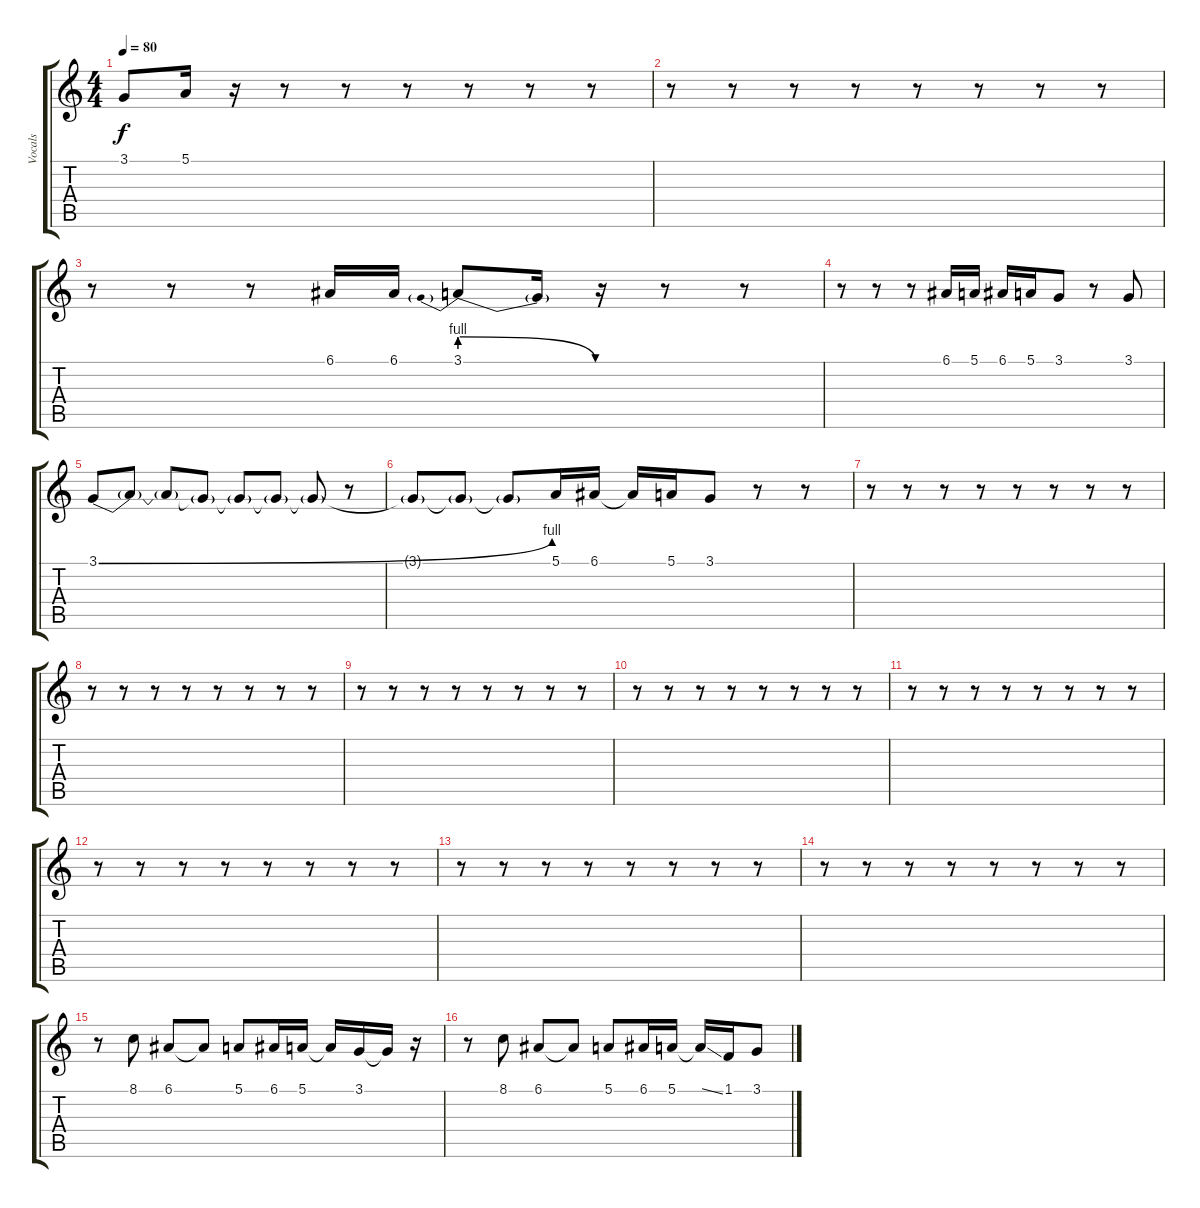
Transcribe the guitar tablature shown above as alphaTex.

\track ("Vocals" "Vocals") {instrument tenorsax}
\staff {score tabs}
\tuning (E4 B3 G3 D3 A2 E2) {hide}
\ts (4 4)
\tempo 80
\clef g2
\ks c
3.1{t}.8{dy f} 5.1.16 r.16 r.8 r.8 r.8 r.8 r.8 r.8 |
r.8 r.8 r.8 r.8 r.8 r.8 r.8 r.8 |
r.8 r.8 r.8 6.1.16 6.1.16 3.1{be (prebendrelease 0 4 60 0)}.8 3.1{t}.16 r.16 r.8 r.8 |
r.8 r.8 r.8 6.1.16 5.1.16 6.1.16 5.1.16 3.1.8 r.8 3.1.8 |
3.1{be (bend 0 0 60 4)}.8 3.1{t}.8 3.1{t}.8 3.1{t}.8 3.1{t}.8 3.1{t}.8 3.1{t}.8 r.8 |
3.1{t}.8 3.1{t}.8 3.1{t}.8 5.1.16 6.1.16 6.1{t}.16 5.1.16 3.1.8 r.8 r.8 |
r.8 r.8 r.8 r.8 r.8 r.8 r.8 r.8 |
r.8 r.8 r.8 r.8 r.8 r.8 r.8 r.8 |
r.8 r.8 r.8 r.8 r.8 r.8 r.8 r.8 |
r.8 r.8 r.8 r.8 r.8 r.8 r.8 r.8 |
r.8 r.8 r.8 r.8 r.8 r.8 r.8 r.8 |
r.8 r.8 r.8 r.8 r.8 r.8 r.8 r.8 |
r.8 r.8 r.8 r.8 r.8 r.8 r.8 r.8 |
r.8 r.8 r.8 r.8 r.8 r.8 r.8 r.8 |
r.8 8.1.8 6.1.8 6.1{t}.8 5.1.8 6.1.16 5.1.16 5.1{t}.16 3.1.16 3.1{t}.16 r.16 |
r.8 8.1.8 6.1.8 6.1{t}.8 5.1.8 6.1.16 5.1.16 5.1{ss t}.16 1.1.16 3.1.8
